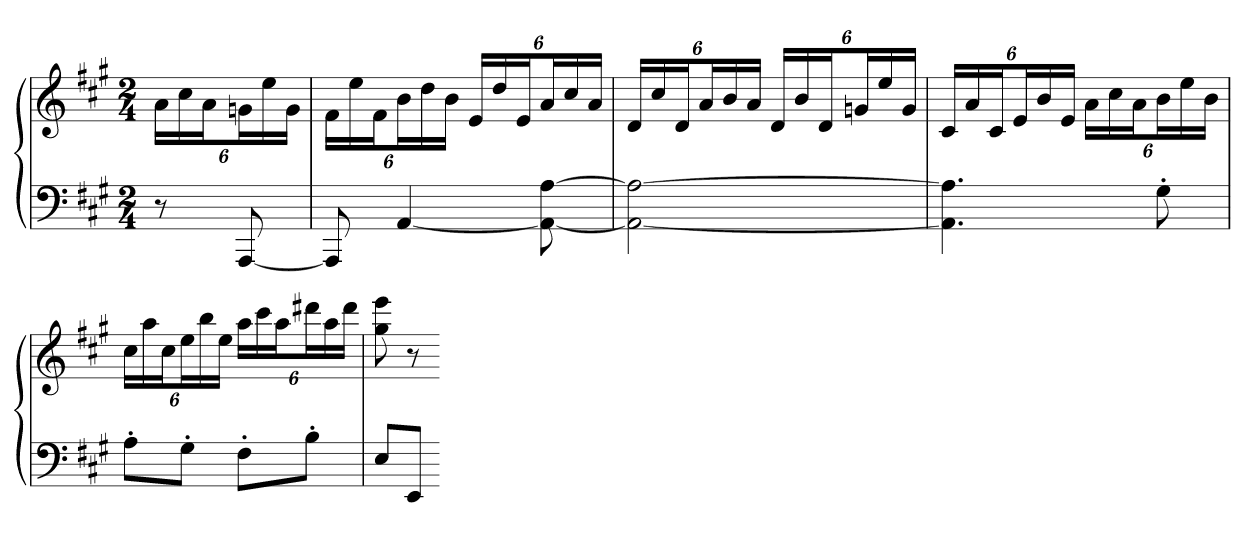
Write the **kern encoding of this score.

**kern	**kern
*part1	*part1
*staff2	*staff1
*clefF4	*clefG2
*k[f#c#g#]	*k[f#c#g#]
*A:	*A:
*M2/4	*M2/4
=	=
8r	24aLL
.	24cc#
.	24aJ
[8AAA	24gnL
.	24ee
.	24gJJ
=	=
8AAA]	24f#LL
.	24ee
.	24f#J
[4AA	24bL
.	24dd
.	24bJJ
.	24eLL
.	24dd
.	24eJ
8AA_ [8A	24aL
.	24cc#
.	24aJJ
=	=
2AA_ 2A_	24dLL
.	24cc#
.	24dJ
.	24aL
.	24b
.	24aJJ
.	24dLL
.	24b
.	24dJ
.	24gnL
.	24ee
.	24gJJ
=	=
4.AA] 4.A]	24c#LL
.	24a
.	24c#J
.	24eL
.	24b
.	24eJJ
.	24aLL
.	24cc#
.	24aJ
8G#'	24bL
.	24ee
.	24bJJ
=	=
8A'L	24cc#LL
.	24aa
.	24cc#J
8G#'J	24eeL
.	24bb
.	24eeJJ
8F#'L	24aaLL
.	24ccc#
.	24aaJ
8B'J	24ddd#XL
.	24aa
.	24ddd#JJ
=	=
8EL	8gg# 8eee
8EEJ	8r
=-	=-
*-	*-
